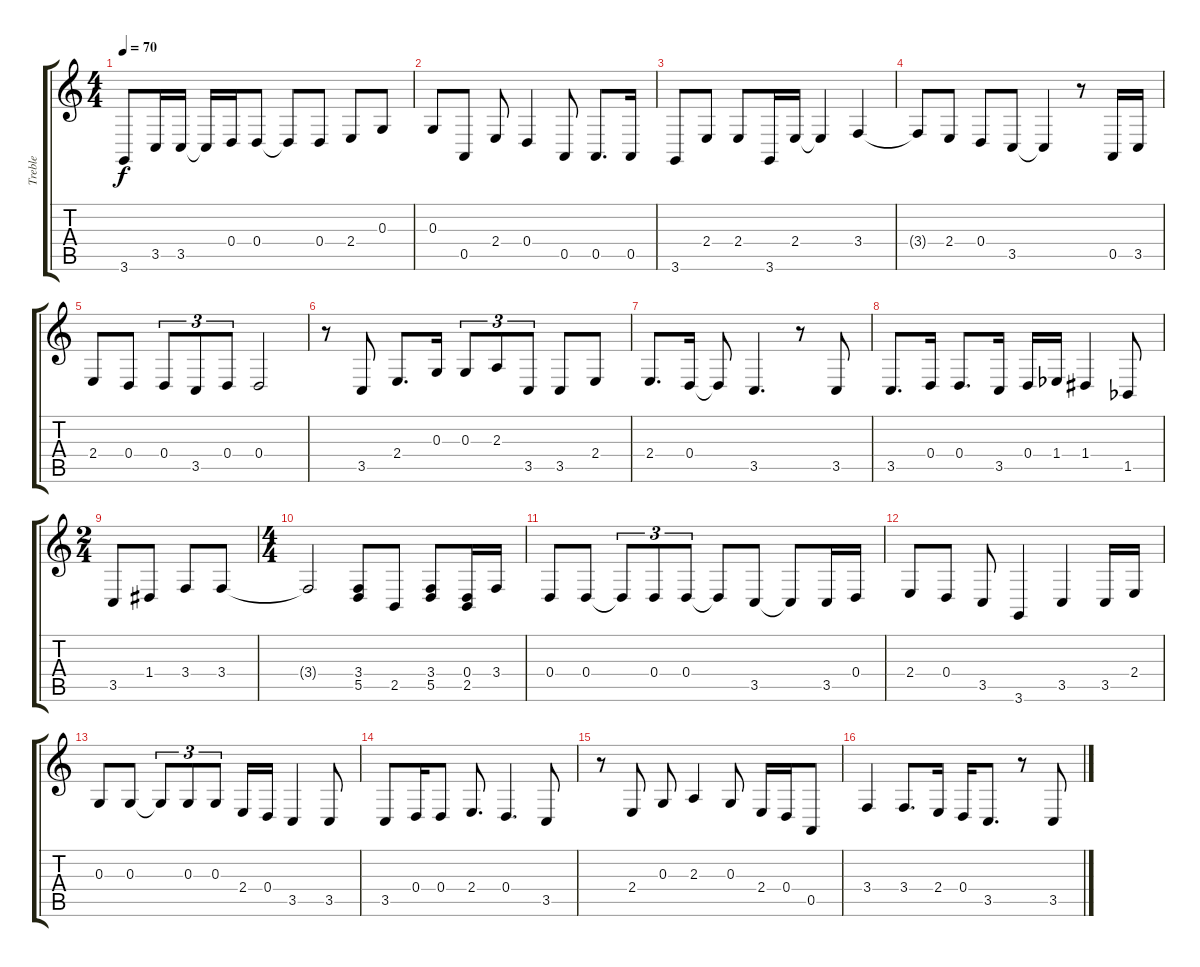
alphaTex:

\track ("Treble" "Treble") {instrument acousticgrandpiano}
\staff {score tabs}
\tuning (E4 B3 G3 D3 A2 E2) {hide}
\ts (4 4)
\tempo 70
\clef g2
\ks c
3.6.8{dy f} 3.5.16 3.5.16 3.5{t}.16 0.4.16 0.4.8 0.4{t}.8 0.4.8 2.4.8 0.3.8 |
0.3.8 0.5.8 2.4.8 0.4.4 0.5.8 0.5.8{d} 0.5.16 |
3.6.8 2.4.8 2.4.8 3.6.16 2.4.16 2.4{t}.4 3.4.4 |
3.4{t}.8 2.4.8 0.4.8 3.5.8 3.5{t}.4 r.8 0.5.16 3.5.16 |
2.4.8 0.4.8 0.4.8{tu (3 2)} 3.5.8{tu (3 2)} 0.4.8{tu (3 2)} 0.4.2 |
r.8 3.5.8 2.4.8{d} 0.3.16 0.3.8{tu (3 2)} 2.3.8{tu (3 2)} 3.5.8{tu (3 2)} 3.5.8 2.4.8 |
2.4.8{d} 0.4.16 0.4{t}.8 3.5.4{d} r.8 3.5.8 |
3.5.8{d} 0.4.16 0.4.8{d} 3.5.16 0.4.16 1.4{acc b}.16 1.4.4 1.5{acc b}.8 |
\ts (2 4)
3.5.8 1.4.8 3.4.8 3.4.8 |
\ts (4 4)
3.4{t}.2 (3.4 5.5).8 2.5.8 (3.4 5.5).8 (0.4 2.5).16 3.4.16 |
0.4.8 0.4.8 0.4{t}.8{tu (3 2)} 0.4.8{tu (3 2)} 0.4.8{tu (3 2)} 0.4{t}.8 3.5.8 3.5{t}.8 3.5.16 0.4.16 |
2.4.8 0.4.8 3.5.8 3.6.4 3.5.4 3.5.16 2.4.16 |
0.3.8 0.3.8 0.3{t}.8{tu (3 2)} 0.3.8{tu (3 2)} 0.3.8{tu (3 2)} 2.4.16 0.4.16 3.5.4 3.5.8 |
3.5.8 0.4.16 0.4.8 2.4.8{d} 0.4.4{d} 3.5.8 |
r.8 2.4.8 0.3.8 2.3.4 0.3.8 2.4.16 0.4.16 0.5.8 |
3.4.4 3.4.8{d} 2.4.16 0.4.16 3.5.8{d} r.8 3.5.8
